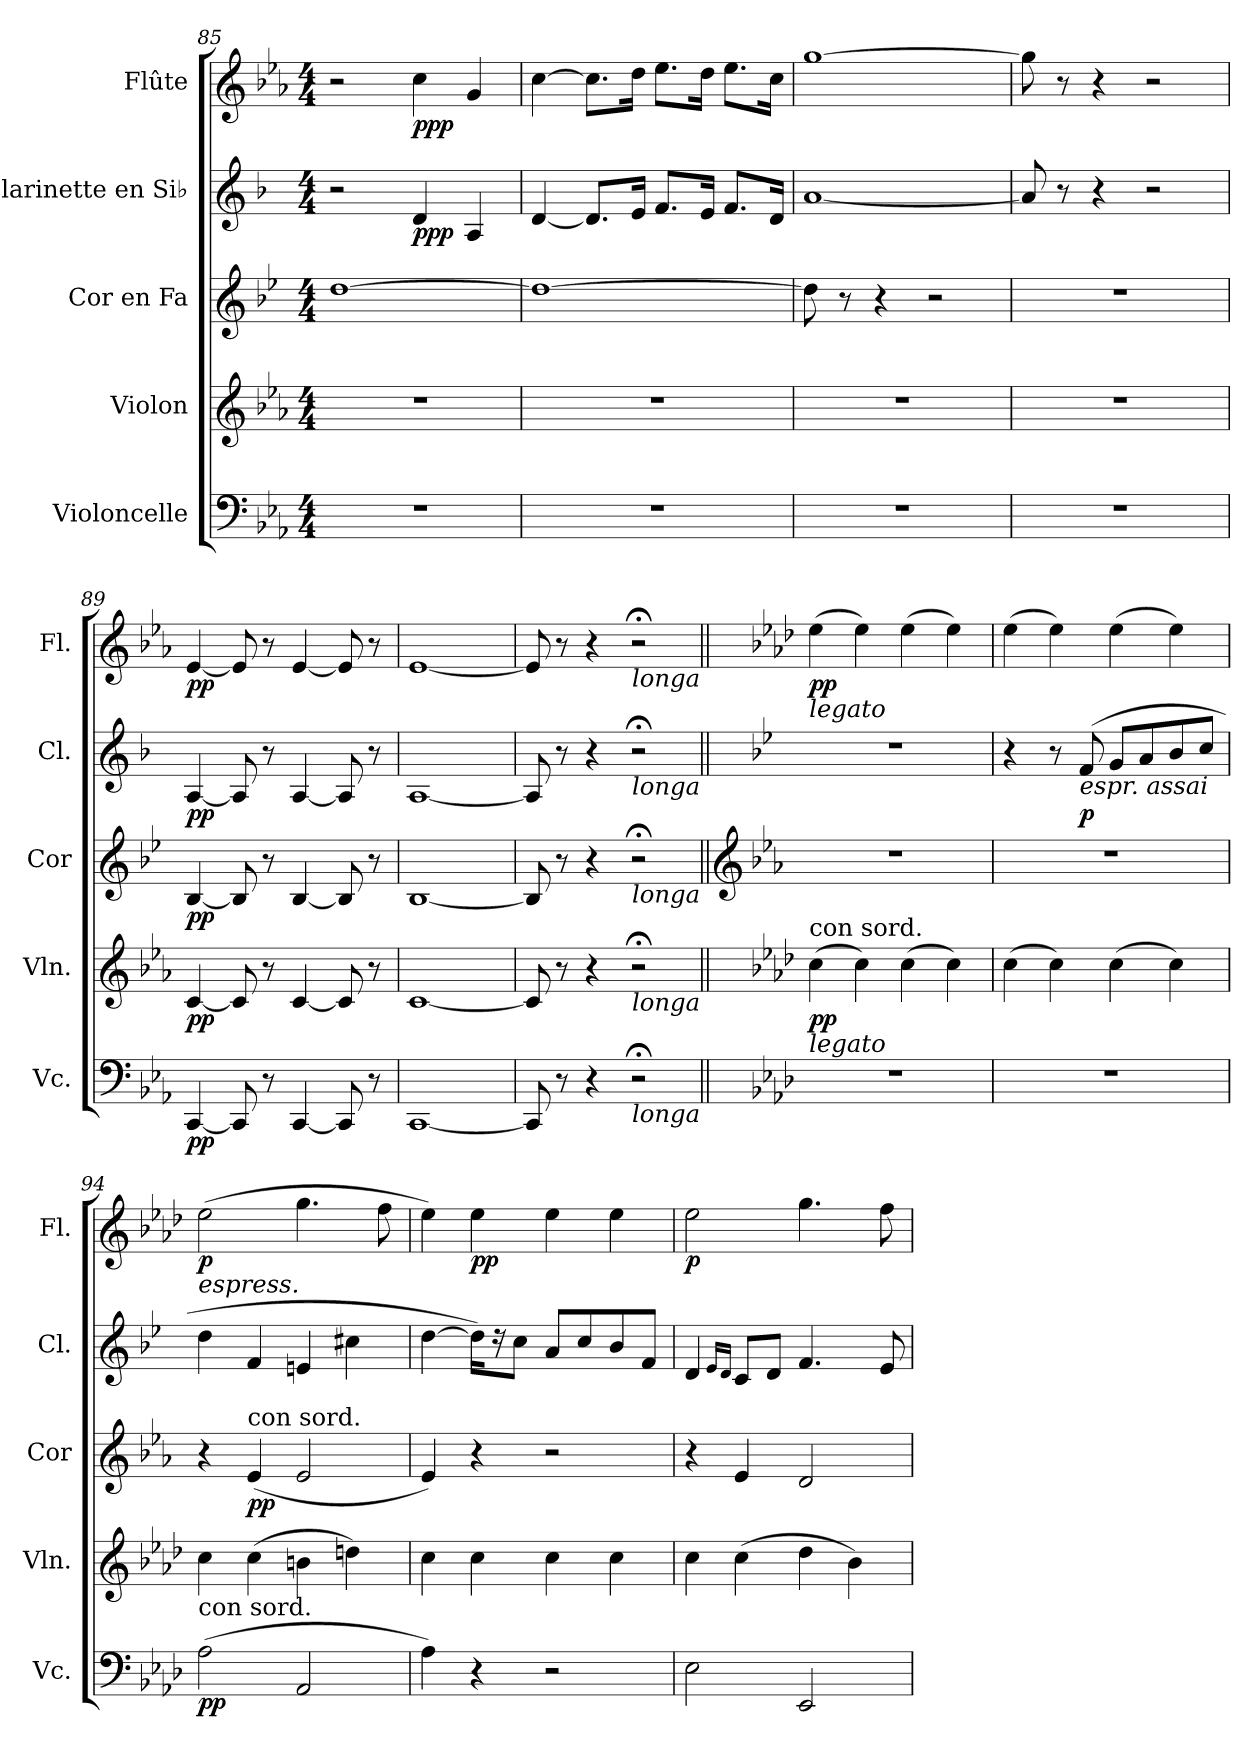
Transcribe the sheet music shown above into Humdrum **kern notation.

**kern	**dynam	**kern	**dynam	**kern	**dynam	**kern	**dynam	**kern	**dynam
*part5	*part5	*part4	*part4	*part3	*part3	*part2	*part2	*part1	*part1
*staff5	*staff5	*staff4	*staff4	*staff3	*staff3	*staff2	*staff2	*staff1	*staff1
*I"Violoncelle	*	*I"Violon	*	*I"Cor en Fa	*	*I"Clarinette en Si♭	*	*I"Flûte	*
*I'Vc.	*	*I'Vln.	*	*I'Cor	*	*I'Cl.	*	*I'Fl.	*
*clefF4	*	*clefG2	*	*clefG2	*	*clefG2	*	*clefG2	*
*	*	*	*	*ITrd4c7	*	*ITrd1c2	*	*	*
*k[b-e-a-]	*	*k[b-e-a-]	*	*k[b-e-a-]	*	*k[b-e-a-]	*	*k[b-e-a-]	*
*M4/4	*	*M4/4	*	*M4/4	*	*M4/4	*	*M4/4	*
=85	=85	=85	=85	=85	=85	=85	=85	=85	=85
1r	.	1r	.	[1g	.	2r	.	2r	.
!	!	!	!	!	!	!	!LO:DY:b	!	!
!	!	!	!	!	!	!	!LO:DY:n=1:b	!	!LO:DY:b
!	!	!	!	!	!	!	!	!	!LO:DY:n=1:b
.	.	.	.	.	.	4c/	pp p	4cc\	pp p
.	.	.	.	.	.	4G/	.	4g/	.
!!LO:LB:g=z
=86	=86	=86	=86	=86	=86	=86	=86	=86	=86
1r	.	1r	.	1g_	.	[4c/	.	[4cc\	.
.	.	.	.	.	.	8.c/L]	.	8.cc\L]	.
.	.	.	.	.	.	16d/Jk	.	16dd\Jk	.
.	.	.	.	.	.	8.e-/L	.	8.ee-\L	.
.	.	.	.	.	.	16d/Jk	.	16dd\Jk	.
.	.	.	.	.	.	8.e-/L	.	8.ee-\L	.
.	.	.	.	.	.	16c/Jk	.	16cc\Jk	.
=87	=87	=87	=87	=87	=87	=87	=87	=87	=87
1r	.	1r	.	8g\]	.	[1g	.	[1gg	.
.	.	.	.	8r	.	.	.	.	.
.	.	.	.	4r	.	.	.	.	.
.	.	.	.	2r	.	.	.	.	.
=88	=88	=88	=88	=88	=88	=88	=88	=88	=88
1r	.	1r	.	1r	.	8g/]	.	8gg\]	.
.	.	.	.	.	.	8r	.	8r	.
.	.	.	.	.	.	4r	.	4r	.
.	.	.	.	.	.	2r	.	2r	.
=89	=89	=89	=89	=89	=89	=89	=89	=89	=89
*	*	*	*	*	*	*	*	*MM63	*
!	!LO:DY:b	!	!LO:DY:b	!	!LO:DY:b	!	!LO:DY:b	!	!LO:DY:b
[4CC/	pp	[4c/	pp	[4E-/	pp	[4G/	pp	[4e-/	pp
8CC/]	.	8c/]	.	8E-/]	.	8G/]	.	8e-/]	.
8r	.	8r	.	8r	.	8r	.	8r	.
[4CC/	.	[4c/	.	[4E-/	.	[4G/	.	[4e-/	.
8CC/]	.	8c/]	.	8E-/]	.	8G/]	.	8e-/]	.
8r	.	8r	.	8r	.	8r	.	8r	.
=90	=90	=90	=90	=90	=90	=90	=90	=90	=90
[1CC	.	[1c	.	[1E-	.	[1G	.	[1e-	.
=91	=91	=91	=91	=91	=91	=91	=91	=91	=91
8CC/]	.	8c/]	.	8E-/]	.	8G/]	.	8e-/]	.
8r	.	8r	.	8r	.	8r	.	8r	.
4r	.	4r	.	4r	.	4r	.	4r	.
!	!	!	!	!	!	!	!	!LO:TX:b:i:t=longa	!
!	!	!	!	!	!	!LO:TX:b:i:t=longa	!	!	!
!	!	!	!	!LO:TX:b:i:t=longa	!	!	!	!	!
!	!	!LO:TX:b:i:t=longa	!	!	!	!	!	!	!
!LO:TX:b:i:t=longa	!	!	!	!	!	!	!	!	!
2r;<	.	2r;<	.	2r;<	.	2r;<	.	2r;<	.
=92||	=92||	=92||	=92||	=92||	=92||	=92||	=92||	=92||	=92||
!!LO:REH:place=s1:a:B:fs=14:t=E
*	*	*	*	*clefG2	*	*	*	*	*
*k[b-e-a-d-]	*	*k[b-e-a-d-]	*	*k[b-e-a-d-]	*	*k[b-e-a-d-]	*	*k[b-e-a-d-]	*
*	*	*	*	*	*	*	*	*MM63	*
!	!	!	!	!	!	!	!	!LO:TX:b:i:t=legato	!
!	!	!LO:TX:b:i:t=legato	!	!	!	!	!	!	!
!	!	!LO:TX:a:t=con sord.	!	!	!	!	!	!	!
!	!	!	!LO:DY:b	!	!	!	!	!	!LO:DY:b
1r	.	(>4cc\	pp	1r	.	1r	.	(>4ee-\	pp
.	.	4cc\)	.	.	.	.	.	4ee-\)	.
.	.	(>4cc\	.	.	.	.	.	(>4ee-\	.
.	.	4cc\)	.	.	.	.	.	4ee-\)	.
=93	=93	=93	=93	=93	=93	=93	=93	=93	=93
1r	.	(>4cc\	.	1r	.	4r	.	(>4ee-\	.
.	.	4cc\)	.	.	.	8r	.	4ee-\)	.
!	!	!	!	!	!	!LO:TX:b:i:t=espr. assai	!	!	!
!	!	!	!	!	!	!	!LO:DY:b	!	!
.	.	.	.	.	.	(>8e-/	p	.	.
.	.	(>4cc\	.	.	.	8f/L	.	(>4ee-\	.
.	.	.	.	.	.	8g/	.	.	.
.	.	4cc\)	.	.	.	8a-/	.	4ee-\)	.
.	.	.	.	.	.	8b-/J	.	.	.
=94	=94	=94	=94	=94	=94	=94	=94	=94	=94
!	!	!	!	!	!	!	!	!LO:TX:b:i:t=espress.	!
!LO:TX:a:t=con sord.	!	!	!	!	!	!	!	!	!
!	!LO:DY:b	!	!	!	!	!	!	!	!LO:DY:b
(>2A-\	pp	4cc\	.	4r	.	4cc\	.	(>2ee-\	p
!	!	!	!	!LO:TX:a:t=con sord.	!	!	!	!	!
!	!	!	!	!	!LO:DY:b	!	!	!	!
.	.	(>4cc\	.	(<4A-/	pp	4e-/	.	.	.
2AA-/	.	4bn\	.	2A-/	.	4dn/	.	4.gg\	.
.	.	4ddn\)	.	.	.	4bn\	.	.	.
.	.	.	.	.	.	.	.	8ff\	.
!!LO:PB:g=z
=95	=95	=95	=95	=95	=95	=95	=95	=95	=95
4A-\)	.	4cc\	.	4A-/)	.	[4cc\	.	4ee-\)	.
!	!	!	!	!	!	!	!	!	!LO:DY:b
4r	.	4cc\	.	4r	.	16cc\KL])	.	4ee-\	pp
.	.	.	.	.	.	16r	.	.	.
.	.	.	.	.	.	8b-\J	.	.	.
2r	.	4cc\	.	2r	.	8g/L	.	4ee-\	.
.	.	.	.	.	.	8b-/	.	.	.
.	.	4cc\	.	.	.	8a-/	.	4ee-\	.
.	.	.	.	.	.	8e-/J	.	.	.
=96	=96	=96	=96	=96	=96	=96	=96	=96	=96
!	!	!	!	!	!	!	!	!	!LO:DY:b
2E-\	.	4cc\	.	4r	.	4c/	.	2ee-\	p
.	.	.	.	.	.	16qd-/LL	.	.	.
.	.	.	.	.	.	16qc/JJ	.	.	.
.	.	(>4cc\	.	4A-/	.	8B-/L	.	.	.
.	.	.	.	.	.	8c/J	.	.	.
2EE-/	.	4dd-\	.	2G/	.	4.e-/	.	4.gg\	.
.	.	4b-\)	.	.	.	.	.	.	.
.	.	.	.	.	.	8d-/	.	8ff\	.
=	=	=	=	=	=	=	=	=	=
*-	*-	*-	*-	*-	*-	*-	*-	*-	*-
